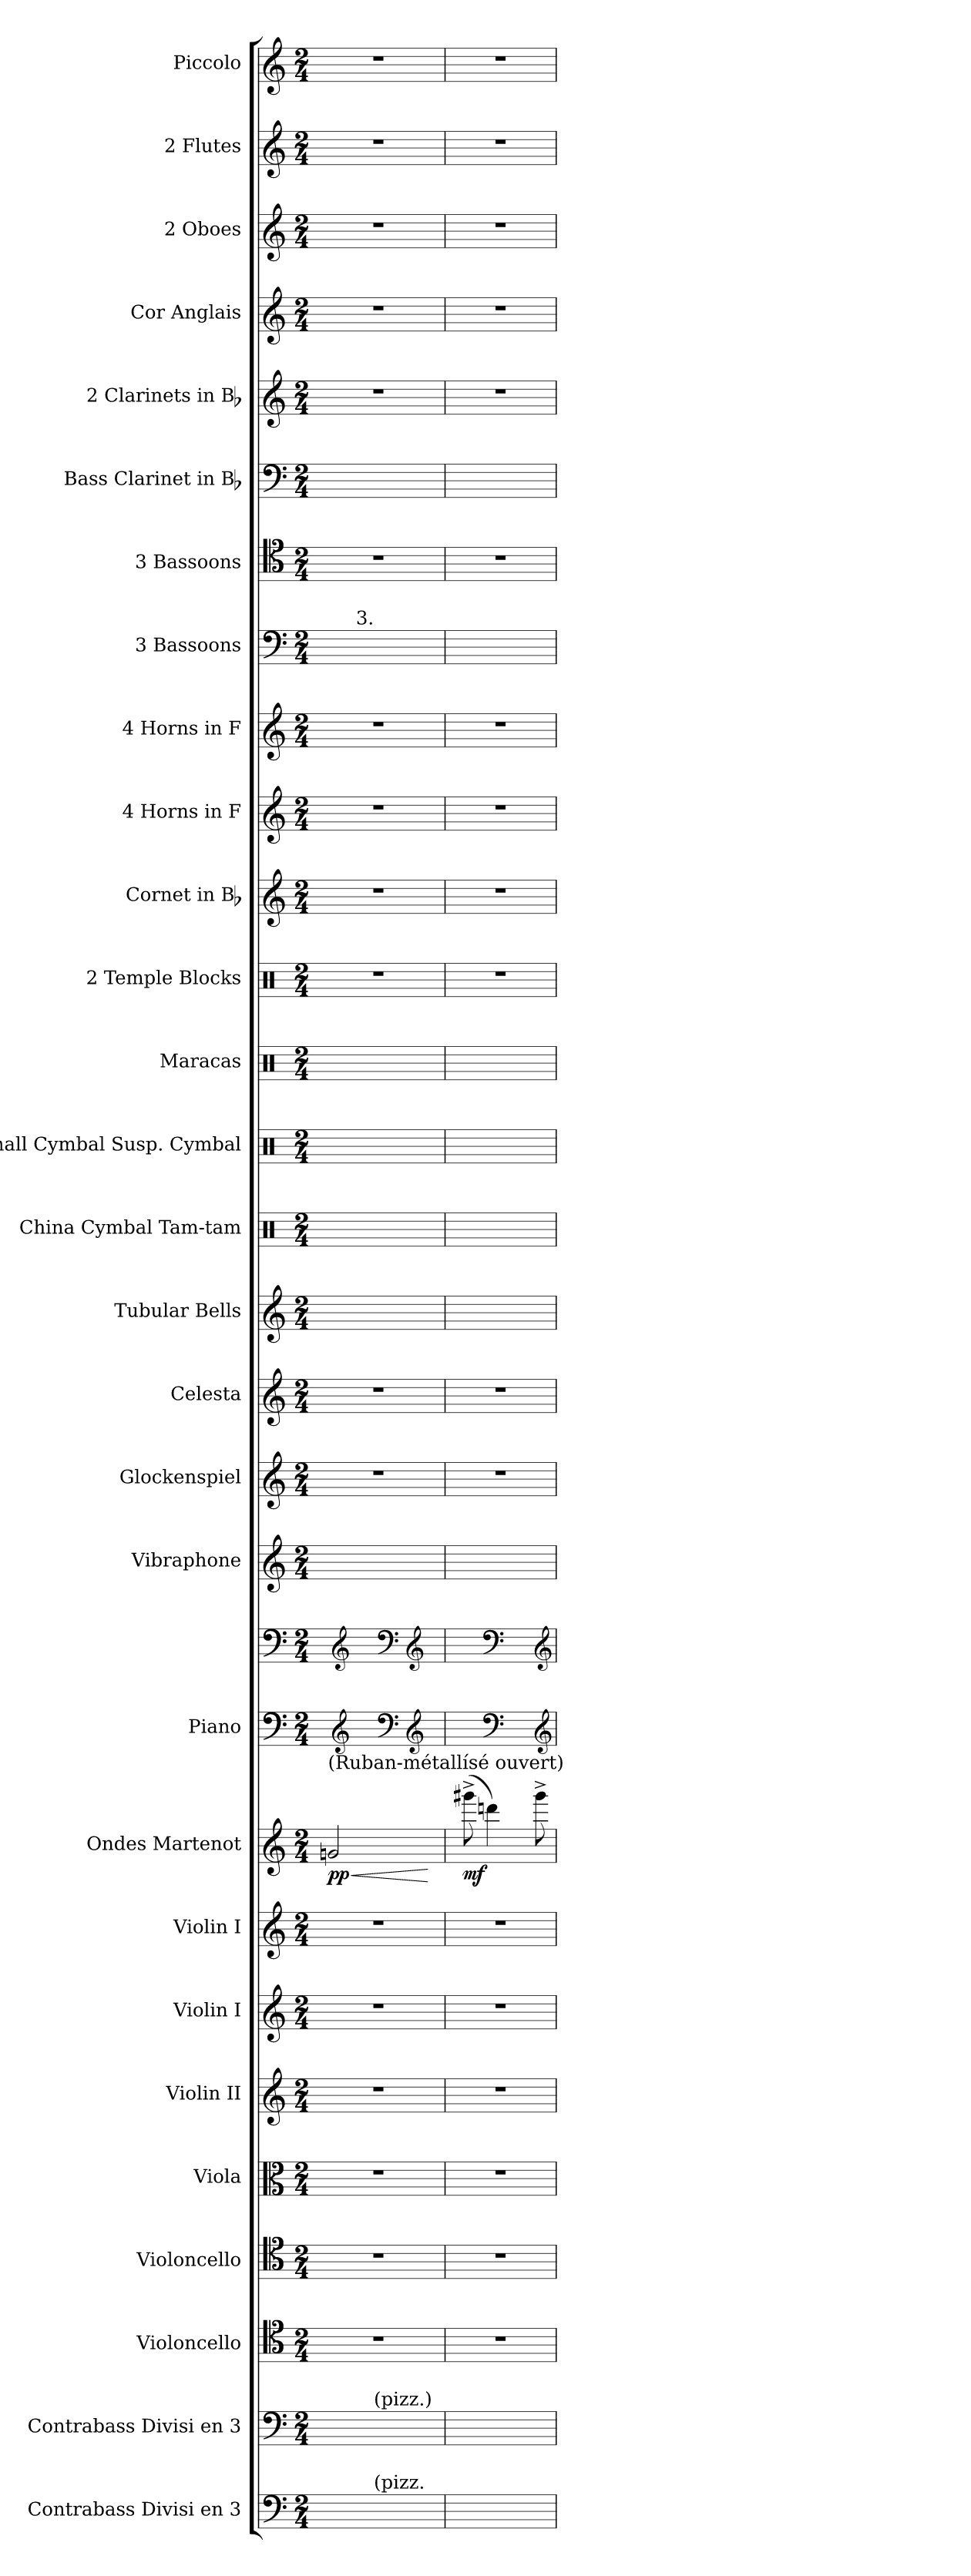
**kern	**kern	**kern	**kern	**kern	**kern	**kern	**kern	**kern	**dynam	**kern	**kern	**kern	**kern	**kern	**kern	**kern	**kern	**kern	**kern	**kern	**kern	**kern	**kern	**kern	**kern	**kern	**kern	**kern	**kern	**kern
*part29	*part28	*part27	*part26	*part25	*part24	*part23	*part22	*part21	*part21	*part20	*part20	*part19	*part18	*part17	*part16	*part15	*part14	*part13	*part12	*part11	*part10	*part9	*part8	*part7	*part6	*part5	*part4	*part3	*part2	*part1
*staff30	*staff29	*staff28	*staff27	*staff26	*staff25	*staff24	*staff23	*staff22	*staff22	*staff21	*staff20	*staff19	*staff18	*staff17	*staff16	*staff15	*staff14	*staff13	*staff12	*staff11	*staff10	*staff9	*staff8	*staff7	*staff6	*staff5	*staff4	*staff3	*staff2	*staff1
*I"Contrabass Divisi en 3	*I"Contrabass Divisi en 3	*I"Violoncello	*I"Violoncello	*I"Viola	*I"Violin II	*I"Violin I	*I"Violin I	*I"Ondes Martenot	*	*I"Piano	*	*I"Vibraphone	*I"Glockenspiel	*I"Celesta	*I"Tubular Bells	*I"China Cymbal Tam-tam	*I"Small Cymbal Susp. Cymbal	*I"Maracas	*I"2 Temple Blocks	*I"Cornet in Bb	*I"4 Horns in F	*I"4 Horns in F	*I"3 Bassoons	*I"3 Bassoons	*I"Bass Clarinet in Bb	*I"2 Clarinets in Bb	*I"Cor Anglais	*I"2 Oboes	*I"2 Flutes	*I"Piccolo
*I'Cb.	*I'Cb.	*I'Vc.	*I'Vc.	*I'Vla.	*I'Vln. II	*I'Vln. I	*I'Vln. I	*	*	*I'Pno	*	*I'Vib.	*I'Glock.	*I'Cel.	*I'Tub. B.	*	*	*	*	*	*I'Hn.	*I'Hn.	*I'Bsn.	*I'Bsn.	*I'B. Cl.	*I'Cl.	*I'C. A.	*I'Ob.	*I'Fl.	*I'Picc.
*clefF4	*clefF4	*clefC4	*clefC4	*clefC3	*clefG2	*clefG2	*clefG2	*clefG2	*	*clefF4	*clefF4	*clefG2	*clefG2	*clefG2	*clefG2	*clefX	*clefX	*clefX	*clefX	*clefG2	*clefG2	*clefG2	*clefF4	*clefC4	*clefF4	*clefG2	*clefG2	*clefG2	*clefG2	*clefG2
*ITrd7c12	*	*	*	*	*	*	*	*	*	*	*	*	*ITrd-14c-24	*ITrd-7c-12	*	*	*	*	*	*ITrd1c2	*ITrd4c7	*ITrd4c7	*	*	*ITrd1c2	*ITrd1c2	*ITrd4c7	*	*	*ITrd-7c-12
*k[]	*k[]	*k[]	*k[]	*k[]	*k[]	*k[]	*k[]	*k[]	*	*k[]	*k[]	*k[]	*k[]	*k[]	*k[]	*k[]	*k[]	*k[]	*k[]	*k[b-e-]	*k[b-]	*k[b-]	*k[]	*k[]	*k[b-e-]	*k[b-e-]	*k[b-]	*k[]	*k[]	*k[]
*M2/4	*M2/4	*M2/4	*M2/4	*M2/4	*M2/4	*M2/4	*M2/4	*M2/4	*	*M2/4	*M2/4	*M2/4	*M2/4	*M2/4	*M2/4	*M2/4	*M2/4	*M2/4	*M2/4	*M2/4	*M2/4	*M2/4	*M2/4	*M2/4	*M2/4	*M2/4	*M2/4	*M2/4	*M2/4	*M2/4
=1	=1	=1	=1	=1	=1	=1	=1	=1	=1	=1	=1	=1	=1	=1	=1	=1	=1	=1	=1	=1	=1	=1	=1	=1	=1	=1	=1	=1	=1	=1
!	!	!	!	!	!	!	!	!LO:TX:a:t=(Ruban-métallísé ouvert)	!	!	!	!	!	!	!	!	!	!	!	!	!	!	!	!	!	!	!	!	!	!
!	!	!	!	!	!	!	!	!	!LO:HP:b	!	!	!	!	!	!	!	!	!	!	!	!	!	!	!	!	!	!	!	!	!
4ryy	4ryy	2r	2r	2r	2r	2r	2r	2gn	< pp	8ryy	8ryy	8ryy	2r	2r	4ryy	4ryy	4ryy	8ryy	2r	2r	2r	2r	4ryy	2r	4ryy	2r	2r	2r	2r	2r
*	*	*	*	*	*	*	*	*	*	*clefG2	*clefG2	*	*	*	*	*	*	*	*	*	*	*	*	*	*	*	*	*	*	*
.	.	.	.	.	.	.	.	.	.	8ryy	8ryy	4.ryy	.	.	.	.	.	8ryy	.	.	.	.	.	.	.	.	.	.	.	.
!	!	!	!	!	!	!	!	!	!	!	!	!	!	!	!	!	!	!	!	!	!	!	!LO:TX:a:rj:t=3.	!	!	!	!	!	!	!
!	!LO:TX:a:t=(pizz.)	!	!	!	!	!	!	!	!	!	!	!	!	!	!	!	!	!	!	!	!	!	!	!	!	!	!	!	!	!
!LO:TX:a:t=(pizz.	!	!	!	!	!	!	!	!	!	!	!	!	!	!	!	!	!	!	!	!	!	!	!	!	!	!	!	!	!	!
4ryy	4ryy	.	.	.	.	.	.	.	.	16ryy	16ryy	.	.	.	4ryy	4ryy	4ryy	16ryy	.	.	.	.	4ryy	.	4ryy	.	.	.	.	.
*	*	*	*	*	*	*	*	*	*	*clefF4	*clefF4	*	*	*	*	*	*	*	*	*	*	*	*	*	*	*	*	*	*	*
.	.	.	.	.	.	.	.	.	.	8.ryy	8.ryy	.	.	.	.	.	.	8.ryy	.	.	.	.	.	.	.	.	.	.	.	.
*	*	*	*	*	*	*	*	*	*	*clefG2	*clefG2	*	*	*	*	*	*	*	*	*	*	*	*	*	*	*	*	*	*	*
.	.	.	.	.	.	.	.	.	[	.	.	.	.	.	.	.	.	.	.	.	.	.	.	.	.	.	.	.	.	.
=2	=2	=2	=2	=2	=2	=2	=2	=2	=2	=2	=2	=2	=2	=2	=2	=2	=2	=2	=2	=2	=2	=2	=2	=2	=2	=2	=2	=2	=2	=2
4ryy	4ryy	2r	2r	2r	2r	2r	2r	(8ggg#X^	mf	4ryy	4ryy	2ryy	2r	2r	4ryy	4ryy	4ryy	4ryy	2r	2r	2r	2r	4ryy	2r	4ryy	2r	2r	2r	2r	2r
.	.	.	.	.	.	.	.	4dddn)	.	.	.	.	.	.	.	.	.	.	.	.	.	.	.	.	.	.	.	.	.	.
*	*	*	*	*	*	*	*	*	*	*clefF4	*clefF4	*	*	*	*	*	*	*	*	*	*	*	*	*	*	*	*	*	*	*
16ryy	16ryy	.	.	.	.	.	.	.	.	4ryy	4ryy	.	.	.	16ryy	16ryy	16ryy	4ryy	.	.	.	.	16ryy	.	16ryy	.	.	.	.	.
8.ryy	8.ryy	.	.	.	.	.	.	.	.	.	.	.	.	.	8.ryy	16ryy	8.ryy	.	.	.	.	.	16ryy	.	8.ryy	.	.	.	.	.
.	.	.	.	.	.	.	.	8ggg#^	.	.	.	.	.	.	.	8ryy	.	.	.	.	.	.	8ryy	.	.	.	.	.	.	.
*	*	*	*	*	*	*	*	*	*	*clefG2	*clefG2	*	*	*	*	*	*	*	*	*	*	*	*	*	*	*	*	*	*	*
=	=	=	=	=	=	=	=	=	=	=	=	=	=	=	=	=	=	=	=	=	=	=	=	=	=	=	=	=	=	=
*-	*-	*-	*-	*-	*-	*-	*-	*-	*-	*-	*-	*-	*-	*-	*-	*-	*-	*-	*-	*-	*-	*-	*-	*-	*-	*-	*-	*-	*-	*-
